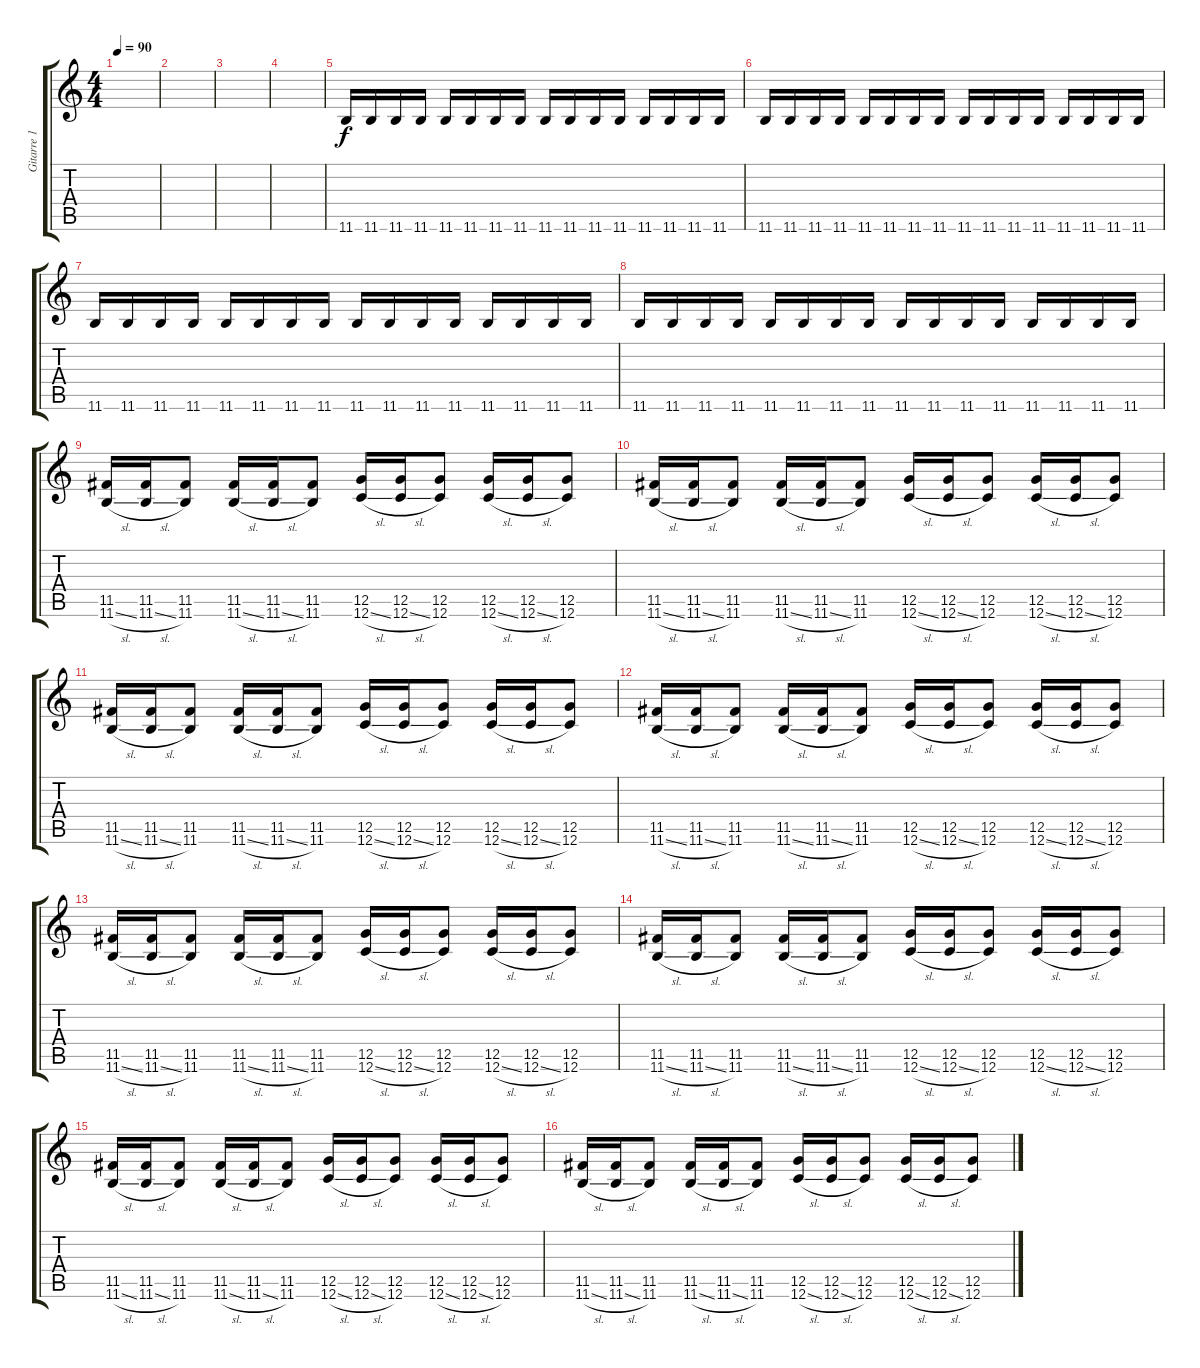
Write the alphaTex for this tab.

\track ("Gitarre 1" "Gitarre 1") {instrument distortionguitar}
\staff {score tabs}
\tuning (E4 C4 G3 C3 G2 C2) {hide}
\ts (4 4)
\tempo 90
\clef g2
\ks c
|
|
|
|
11.6.16 11.6.16 11.6.16 11.6.16 11.6.16 11.6.16 11.6.16 11.6.16 11.6.16 11.6.16 11.6.16 11.6.16 11.6.16 11.6.16 11.6.16 11.6.16 |
11.6.16 11.6.16 11.6.16 11.6.16 11.6.16 11.6.16 11.6.16 11.6.16 11.6.16 11.6.16 11.6.16 11.6.16 11.6.16 11.6.16 11.6.16 11.6.16 |
11.6.16 11.6.16 11.6.16 11.6.16 11.6.16 11.6.16 11.6.16 11.6.16 11.6.16 11.6.16 11.6.16 11.6.16 11.6.16 11.6.16 11.6.16 11.6.16 |
11.6.16 11.6.16 11.6.16 11.6.16 11.6.16 11.6.16 11.6.16 11.6.16 11.6.16 11.6.16 11.6.16 11.6.16 11.6.16 11.6.16 11.6.16 11.6.16 |
(11.5 11.6{sl}).16 (11.5 11.6{sl}).16 (11.5 11.6).8 (11.5 11.6{sl}).16 (11.5 11.6{sl}).16 (11.5 11.6).8 (12.5 12.6{sl}).16 (12.5 12.6{sl}).16 (12.5 12.6).8 (12.5 12.6{sl}).16 (12.5 12.6{sl}).16 (12.5 12.6).8 |
(11.5 11.6{sl}).16 (11.5 11.6{sl}).16 (11.5 11.6).8 (11.5 11.6{sl}).16 (11.5 11.6{sl}).16 (11.5 11.6).8 (12.5 12.6{sl}).16 (12.5 12.6{sl}).16 (12.5 12.6).8 (12.5 12.6{sl}).16 (12.5 12.6{sl}).16 (12.5 12.6).8 |
(11.5 11.6{sl}).16 (11.5 11.6{sl}).16 (11.5 11.6).8 (11.5 11.6{sl}).16 (11.5 11.6{sl}).16 (11.5 11.6).8 (12.5 12.6{sl}).16 (12.5 12.6{sl}).16 (12.5 12.6).8 (12.5 12.6{sl}).16 (12.5 12.6{sl}).16 (12.5 12.6).8 |
(11.5 11.6{sl}).16 (11.5 11.6{sl}).16 (11.5 11.6).8 (11.5 11.6{sl}).16 (11.5 11.6{sl}).16 (11.5 11.6).8 (12.5 12.6{sl}).16 (12.5 12.6{sl}).16 (12.5 12.6).8 (12.5 12.6{sl}).16 (12.5 12.6{sl}).16 (12.5 12.6).8 |
(11.5 11.6{sl}).16 (11.5 11.6{sl}).16 (11.5 11.6).8 (11.5 11.6{sl}).16 (11.5 11.6{sl}).16 (11.5 11.6).8 (12.5 12.6{sl}).16 (12.5 12.6{sl}).16 (12.5 12.6).8 (12.5 12.6{sl}).16 (12.5 12.6{sl}).16 (12.5 12.6).8 |
(11.5 11.6{sl}).16 (11.5 11.6{sl}).16 (11.5 11.6).8 (11.5 11.6{sl}).16 (11.5 11.6{sl}).16 (11.5 11.6).8 (12.5 12.6{sl}).16 (12.5 12.6{sl}).16 (12.5 12.6).8 (12.5 12.6{sl}).16 (12.5 12.6{sl}).16 (12.5 12.6).8 |
(11.5 11.6{sl}).16 (11.5 11.6{sl}).16 (11.5 11.6).8 (11.5 11.6{sl}).16 (11.5 11.6{sl}).16 (11.5 11.6).8 (12.5 12.6{sl}).16 (12.5 12.6{sl}).16 (12.5 12.6).8 (12.5 12.6{sl}).16 (12.5 12.6{sl}).16 (12.5 12.6).8 |
(11.5 11.6{sl}).16 (11.5 11.6{sl}).16 (11.5 11.6).8 (11.5 11.6{sl}).16 (11.5 11.6{sl}).16 (11.5 11.6).8 (12.5 12.6{sl}).16 (12.5 12.6{sl}).16 (12.5 12.6).8 (12.5 12.6{sl}).16 (12.5 12.6{sl}).16 (12.5 12.6).8
